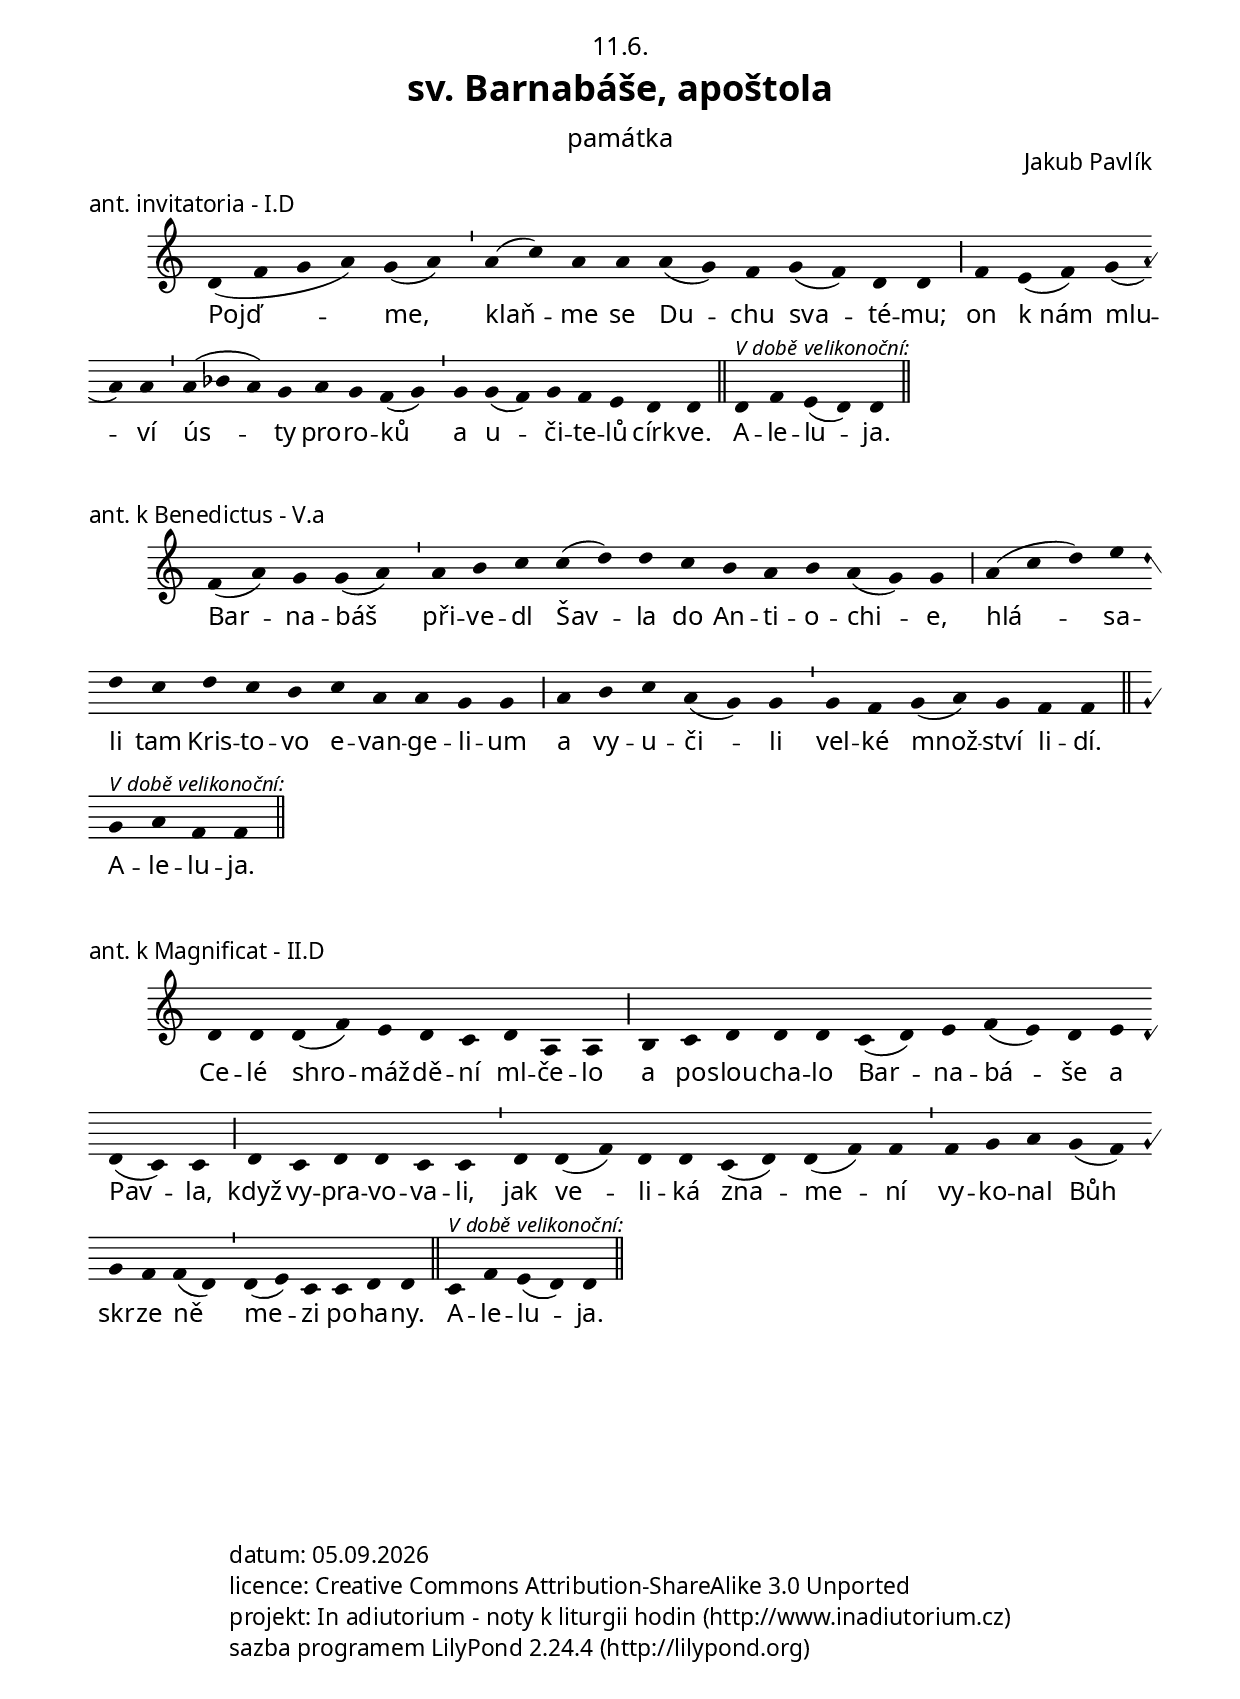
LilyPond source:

\version "2.15.37"

\include "../spolecne.ly"

\header {
  title = \markup\titleSvatek
            "sv. Barnabáše, apoštola"
            památka
            11.6.
  composer = "Jakub Pavlík"
}

\score {
  \relative c' {
    \choralniRezim
    d( f g a) g( a) \barMin
    a( c) a a a( g) f g( f) d d \barMaior
    f e( f) g( a) a \barMin
    a( bes a) g a g f( g) \barMin g g( f) g f e d d \barFinalis

    d^\markup\rubrVelikAleluja f e( d) d \barFinalis
  }
  \addlyrics {
    Pojď -- me,
    klaň -- me se Du -- chu sva -- té -- mu;
    on k_nám mlu -- ví
    ús -- ty pro -- ro -- ků a u -- či -- te -- lů círk -- ve.

    A -- le -- lu -- ja.
  }
  \header {
    quid = "ant. invitatoria"
    modus = "I"
    differentia = "D"
    psalmus = ""
    placet = "_učitelů_ je jaksi nepřirozené"
    id = ""
    piece = \markup {\sestavTitulekBezZalmu}
  }
}

\score {
  \relative c' {
    \choralniRezim
    f4( a) g g( a) \barMin a b c c( d) d c b a b a( g) g \barMaior
    a( c d) e d c d c b c a a g g \barMaior
    a b c a( g) g \barMin g f g( a) g f f \barFinalis

    g^\markup\rubrVelikAleluja a f f \barFinalis
  }
  \addlyrics {
    Bar -- na -- báš při -- ve -- dl Šav -- la do An -- ti -- o -- chi -- e,
    % hlá -- sa -- li v_té -- to cír -- kev -- ní ob -- ci Kris -- to -- vo e -- van -- ge -- li -- um
    % a vy -- u -- či -- li tam vel -- ké množ -- ství li -- dí.
    hlá -- sa -- li tam Kris -- to -- vo e -- van -- ge -- li -- um
    a vy -- u -- či -- li vel -- ké množ -- ství li -- dí.

    A -- le -- lu -- ja.
  }
  \header {
    quid = "ant. k Benedictus"
    modus = "V"
    differentia = "a"
    psalmus = ""
    id = ""
    piece = \markup {\sestavTitulekBezZalmu}
  }
}

\score {
  \relative c' {
    \choralniRezim
    d4 d d( f) e d c d a a \barMaior
    b c d d d c( d) e f( e) d e d( c) c \barMaior
    d c d d c c \barMin
    d d( f) d d c( d) d( f) f \barMin f g a g( f) g f f( d) \barMin
    d( e) c c d d \barFinalis

    c^\markup\rubrVelikAleluja f e( d) d \barFinalis
  }
  \addlyrics {
    Ce -- lé shro -- máž -- dě -- ní ml -- če -- lo
    a po -- slou -- cha -- lo Bar -- na -- bá -- še a Pav -- la,
    když vy -- pra -- vo -- va -- li,
    jak ve -- li -- ká zna -- me -- ní vy -- ko -- nal Bůh skr -- ze ně
    me -- zi po -- ha -- ny.

    A -- le -- lu -- ja.
  }
  \header {
    quid = "ant. k Magnificat"
    modus = "II"
    differentia = "D"
    psalmus = ""
    id = ""
    piece = \markup {\sestavTitulekBezZalmu}
  }
}